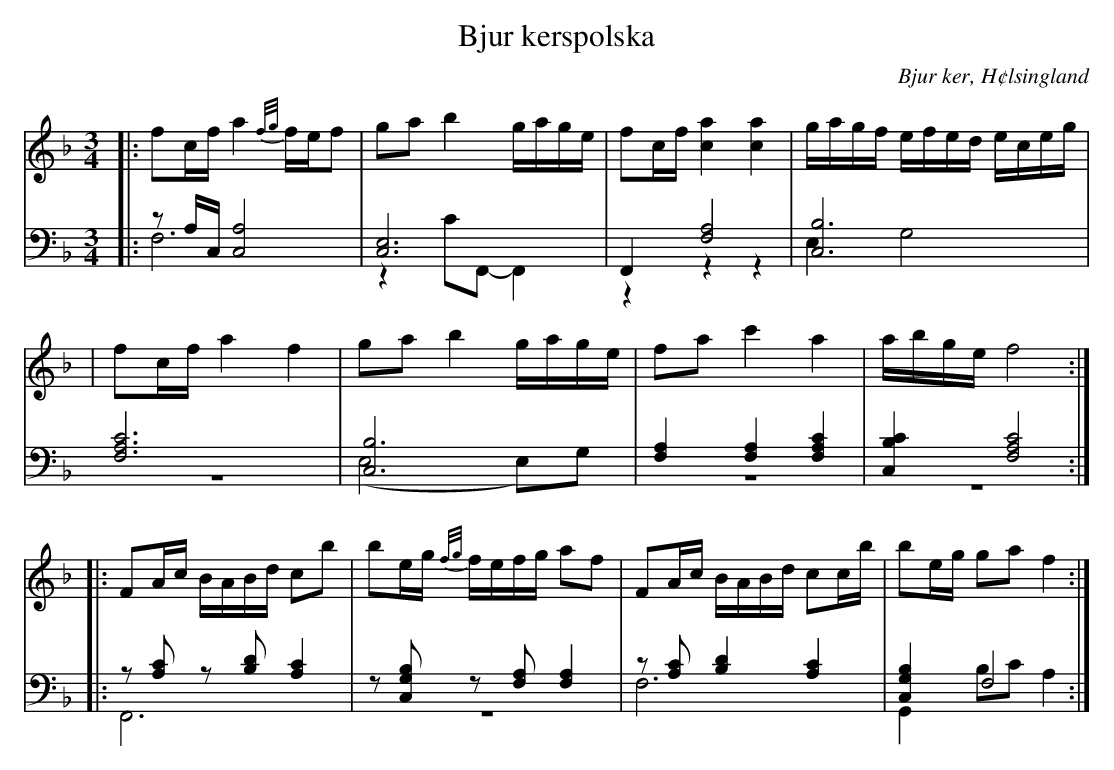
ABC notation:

X:1
T: Bjur kerspolska
O: Bjur ker, H¢lsingland
M: 3/4
L: 1/8
K: F
V:1
V:2
V:3 merge
V: 1
|:fc/f/ a2 {f/g/}f/e/f|ga b2 g/a/g/e/|fc/f/ [c2a2] [c2a2]|g/a/g/f/ e/f/e/d/ e/c/e/g/|
|fc/f/ a2 f2|ga b2 g/a/g/e/|fa c'2 a2| a/b/g/e/ f4:|
|:FA/c/ B/A/B/d/ cb|be/g/ {f/g/}f/e/f/g/ af|FA/c/ B/A/B/d/ cc/b/|be/g/ ga f2:|
V:2 clef=bass
|:zA,/C,/ [A,4C,4]|[C,6E,6]|F,,2 [F,4A,4]|[C,6B,6]|
[F,6A,6C6]|[C,6B,6]|[F,2A,2] [F,2A,2] [F,2A,2C2]|[C,2B,2C2] [F,4A,4C4]:|
 |:z[A,C] z[B,D] [A,2C2]|z[C,G,B,] z[F,A,] [F,2A,2]|z[A,C] [B,2D2] [A,2C2]|[C,2G,2B,2] F,4 :|
V:3 clef=bass
 |:F,6|z2 CF,,-F,,2|z2 z2 z2|E,2 G,4|
 |z6|(E,4 E,)G,|z6|z6:|
|:F,,6|z6|F,6|G,,2 B,C A,2:|
